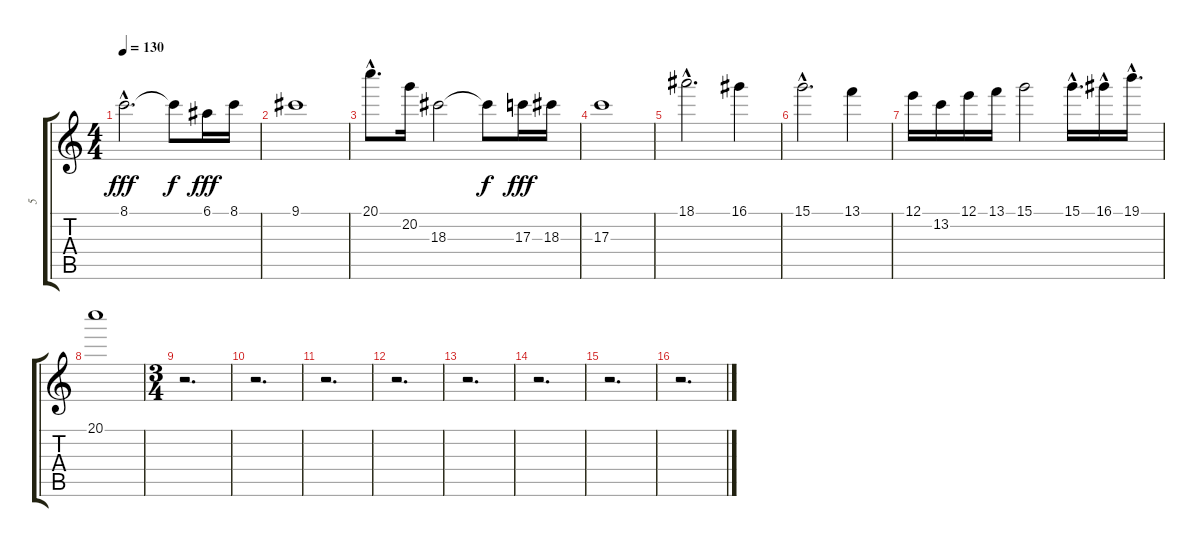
\track ("5" "5") {instrument distortionguitar}
\staff {score tabs}
\tuning (E4 B3 G3 D3 A2 E2) {hide}
\ts (4 4)
\tempo 130
\clef g2
\ks c
8.1{hac}.2{d dy fff} 8.1{t}.8{dy f} 6.1.16{dy fff} 8.1.16 |
9.1.1 |
20.1{hac}.8{d} 20.2.16 18.3.2 18.3{t}.8{dy f} 17.3.16{dy fff} 18.3.16 |
17.3.1 |
18.1{hac}.2{d} 16.1.4 |
15.1{hac}.2{d} 13.1.4 |
12.1.16 13.2.16 12.1.16 13.1.16 15.1.2 15.1{hac}.16{d} 16.1{hac}.16 19.1{hac}.16{d} |
20.1.1 |
\ts (3 4)
r.2{d} |
r.2{d} |
r.2{d} |
r.2{d} |
r.2{d} |
r.2{d} |
r.2{d} |
r.2{d}
